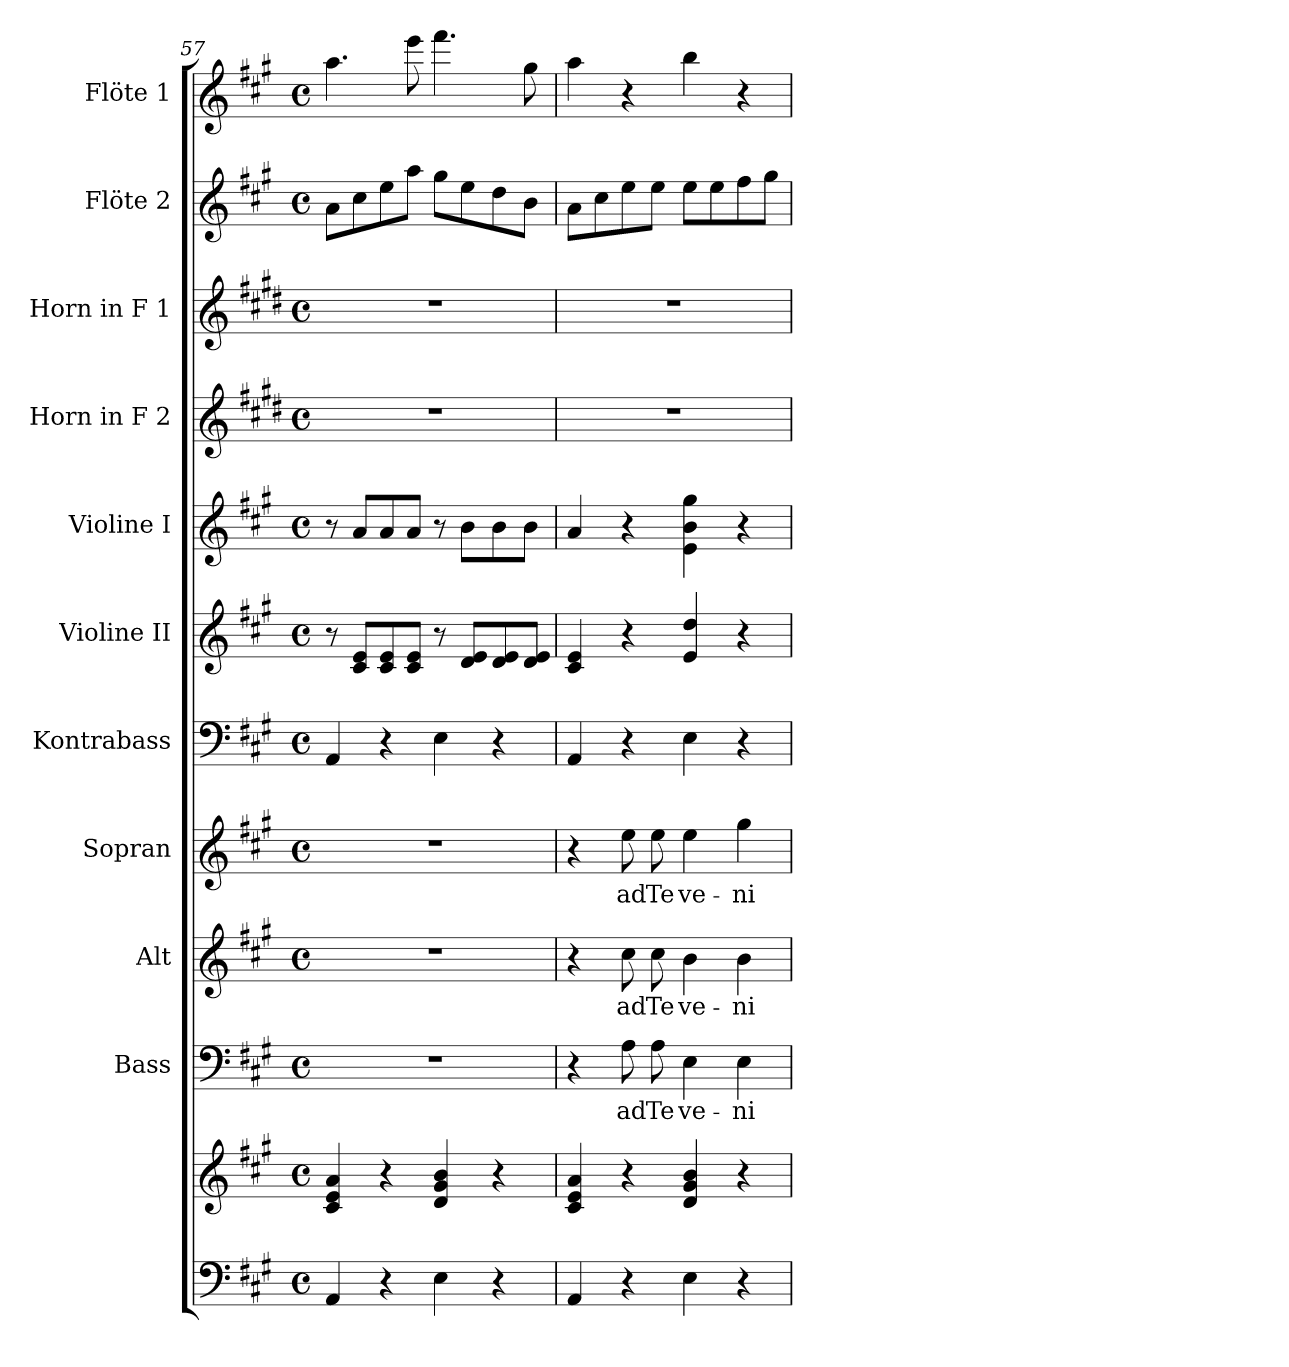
**kern	**kern	**kern	**text	**kern	**text	**kern	**text	**kern	**kern	**kern	**kern	**kern	**kern	**kern
*part11	*part11	*part10	*part10	*part9	*part9	*part8	*part8	*part7	*part6	*part5	*part4	*part3	*part2	*part1
*staff12	*staff11	*staff10	*staff10	*staff9	*staff9	*staff8	*staff8	*staff7	*staff6	*staff5	*staff4	*staff3	*staff2	*staff1
*	*	*I"Bass	*	*I"Alt	*	*I"Sopran	*	*I"Kontrabass	*I"Violine II	*I"Violine I	*I"Horn in F 2	*I"Horn in F 1	*I"Flöte 2	*I"Flöte 1
*	*	*I'B.	*	*I'A.	*	*I'S.	*	*I'Kb.	*I'Vl. II	*I'Vl. I	*	*	*I'Fl. 2	*I'Fl. 1
*clefF4	*clefG2	*clefF4	*	*clefG2	*	*clefG2	*	*clefF4	*clefG2	*clefG2	*clefG2	*clefG2	*clefG2	*clefG2
*	*	*	*	*	*	*	*	*ITrd7c12	*	*	*ITrd4c7	*ITrd4c7	*	*
*k[f#c#g#]	*k[f#c#g#]	*k[f#c#g#]	*	*k[f#c#g#]	*	*k[f#c#g#]	*	*k[f#c#g#]	*k[f#c#g#]	*k[f#c#g#]	*k[f#c#g#]	*k[f#c#g#]	*k[f#c#g#]	*k[f#c#g#]
*A:	*A:	*A:	*	*A:	*	*A:	*	*A:	*A:	*A:	*A:	*A:	*A:	*A:
*M4/4	*M4/4	*M4/4	*	*M4/4	*	*M4/4	*	*M4/4	*M4/4	*M4/4	*M4/4	*M4/4	*M4/4	*M4/4
*met(c)	*met(c)	*met(c)	*	*met(c)	*	*met(c)	*	*met(c)	*met(c)	*met(c)	*met(c)	*met(c)	*met(c)	*met(c)
=57	=57	=57	=57	=57	=57	=57	=57	=57	=57	=57	=57	=57	=57	=57
4AA/	4c#/ 4e/ 4a/	1r	.	1r	.	1r	.	4AAA/	8r	8r	1r	1r	8a\L	4.aa\
.	.	.	.	.	.	.	.	.	8c#/ 8e/L	8a/L	.	.	8cc#\	.
4r	4r	.	.	.	.	.	.	4r	8c#/ 8e/	8a/	.	.	8ee\	.
.	.	.	.	.	.	.	.	.	8c#/ 8e/J	8a/J	.	.	8aa\J	8eee\
4E\	4d/ 4g#/ 4b/	.	.	.	.	.	.	4EE\	8r	8r	.	.	8gg#\L	4.fff#\
.	.	.	.	.	.	.	.	.	8d/ 8e/L	8b\L	.	.	8ee\	.
4r	4r	.	.	.	.	.	.	4r	8d/ 8e/	8b\	.	.	8dd\	.
.	.	.	.	.	.	.	.	.	8d/ 8e/J	8b\J	.	.	8b\J	8gg#\
=58	=58	=58	=58	=58	=58	=58	=58	=58	=58	=58	=58	=58	=58	=58
4AA/	4c#/ 4e/ 4a/	4r	.	4r	.	4r	.	4AAA/	4c#/ 4e/	4a/	1r	1r	8a\L	4aa\
.	.	.	.	.	.	.	.	.	.	.	.	.	8cc#\	.
!	!	!	!LO:LY:b	!	!LO:LY:b	!	!LO:LY:b	!	!	!	!	!	!	!
4r	4r	8A\	ad	8cc#\	ad	8ee\	ad	4r	4r	4r	.	.	8ee\	4r
!	!	!	!LO:LY:b	!	!LO:LY:b	!	!LO:LY:b	!	!	!	!	!	!	!
.	.	8A\	Te	8cc#\	Te	8ee\	Te	.	.	.	.	.	8ee\J	.
!	!	!	!LO:LY:b	!	!LO:LY:b	!	!LO:LY:b	!	!	!	!	!	!	!
4E\	4d/ 4g#/ 4b/	4E\	ve-	4b\	ve-	4ee\	ve-	4EE\	4e/ 4dd/	4e\ 4b\ 4gg#\	.	.	8ee\L	4bb\
.	.	.	.	.	.	.	.	.	.	.	.	.	8ee\	.
!	!	!	!LO:LY:b	!	!LO:LY:b	!	!LO:LY:b	!	!	!	!	!	!	!
4r	4r	4E\	-ni-	4b\	-ni-	4gg#\	-ni-	4r	4r	4r	.	.	8ff#\	4r
.	.	.	.	.	.	.	.	.	.	.	.	.	8gg#\J	.
=	=	=	=	=	=	=	=	=	=	=	=	=	=	=
*-	*-	*-	*-	*-	*-	*-	*-	*-	*-	*-	*-	*-	*-	*-
